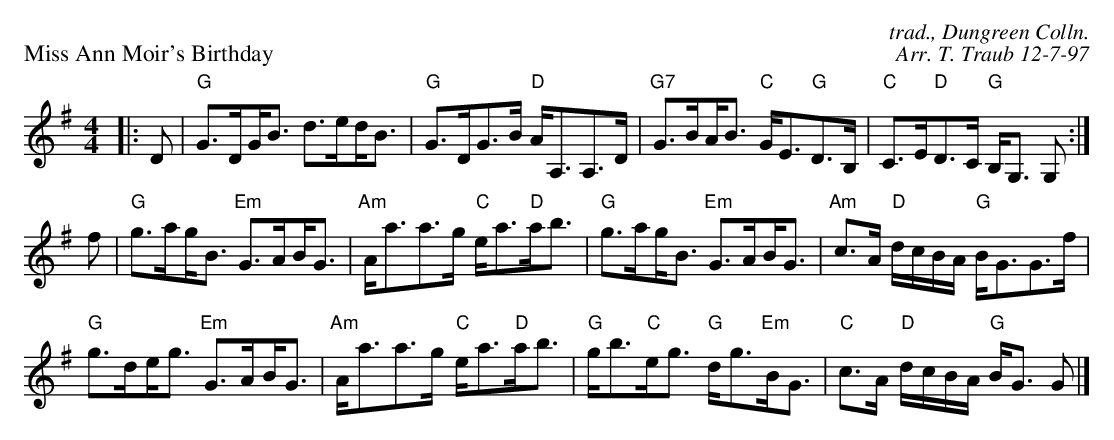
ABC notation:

X:1
P: Miss Ann Moir's Birthday
C: trad., Dungreen Colln.
C: Arr. T. Traub 12-7-97
K: G
M: 4/4
L: 1/8
|: D|"G"G>D!beambr1!G<B d>e!beambr1!d<B|"G"G>DG>B "D"A<A,A,>D|"G7"G>B!beambr1!A<B "C"G<E"G"D>B,|"C"C>E"D"D>C "G"B,<G, G, :|
f|"G"g>a!beambr1!g<B "Em"G>A!beambr1!B<G|"Am"A<aa>g "C"e<a"D"a<b|"G"g>a!beambr1!g<B "Em"G>A!beambr1!B<G|"Am"c>A "D"d/c/B/A/ "G"B<GG>f|
"G"g>d!beambr1!e<g "Em"G>A!beambr1!B<G|"Am"A<aa>g "C"e<a"D"a<b|"G"g<b"C"e<g "G"d<g"Em"B<G|"C"c>A "D"d/c/B/A/ "G"B<G G |]
